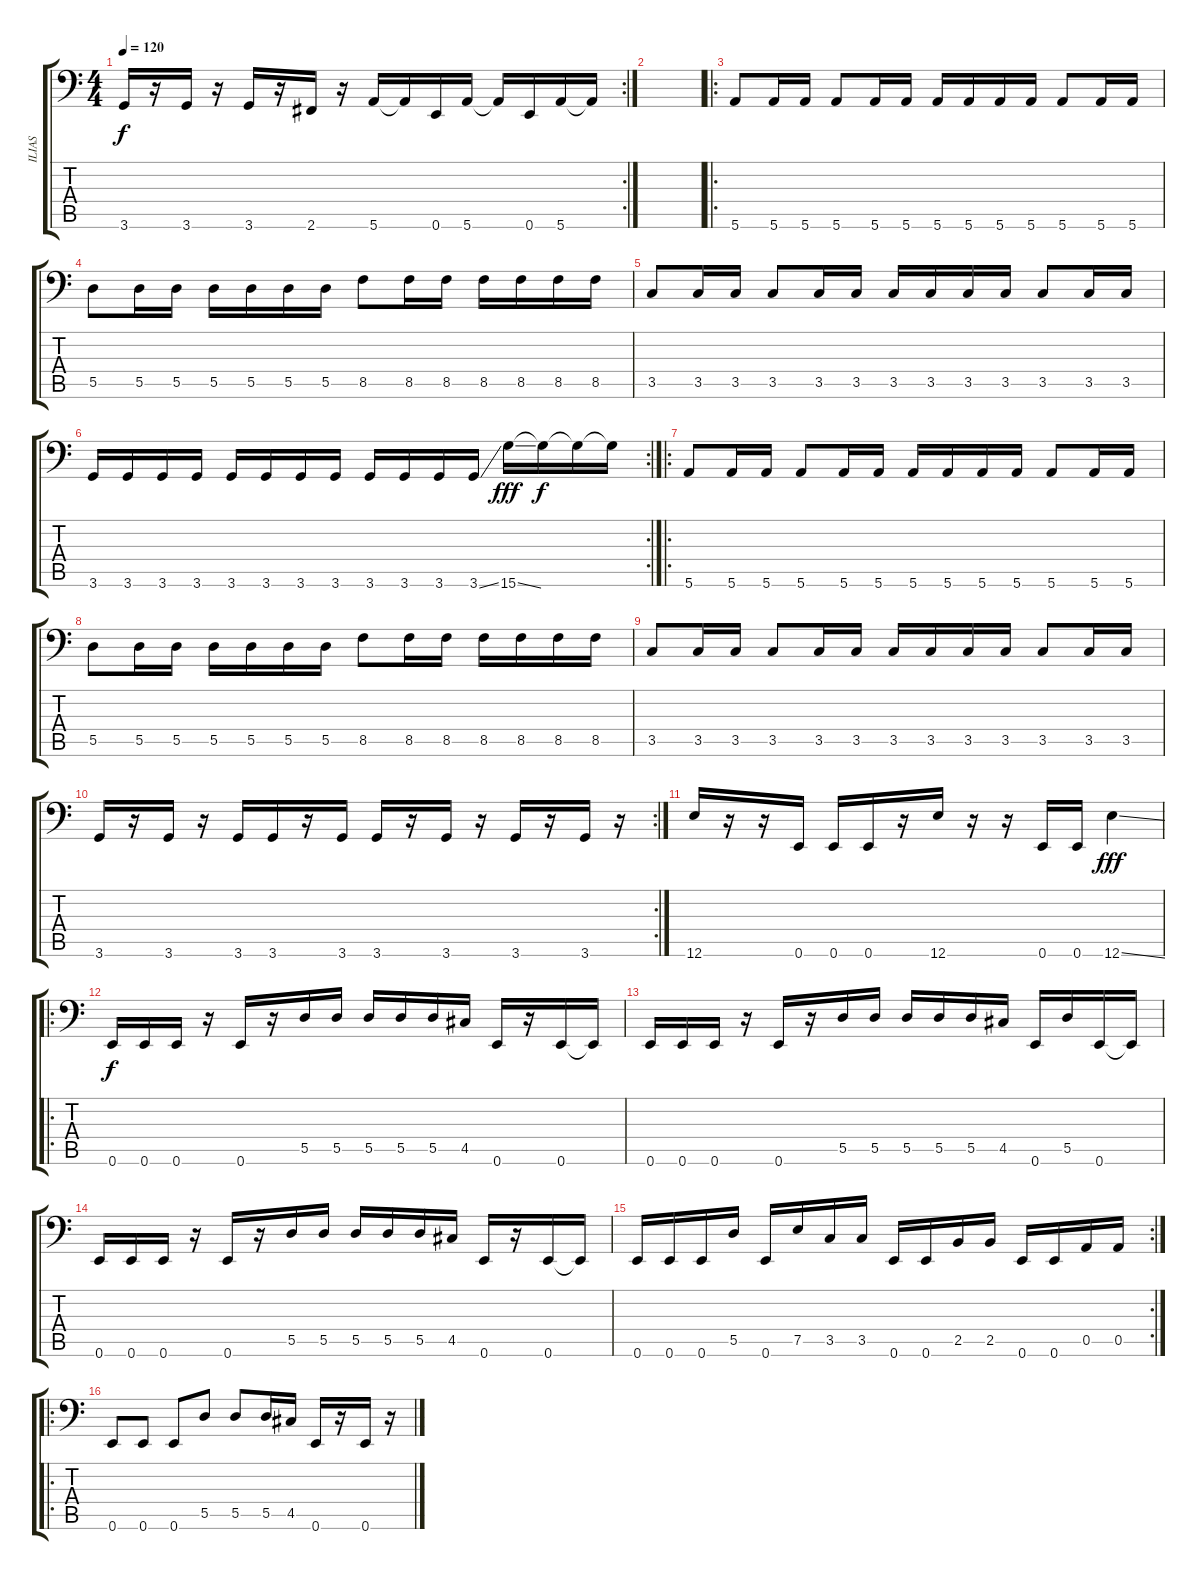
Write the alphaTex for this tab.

\track ("ILIAS" "ILIAS") {instrument electricbassfinger}
\staff {score tabs}
\tuning (E3 B2 G2 D2 A1 E1) {hide}
\rc 2
\ts (4 4)
\tempo 120
\clef f4
\ks c
3.6.16{dy f} r.16 3.6.16 r.16 3.6.16 r.16 2.6.16 r.16 5.6.16 5.6{t}.16 0.6.16 5.6.16 5.6{t}.16 0.6.16 5.6.16 5.6{t}.16 |
|
\ro
5.6.8 5.6.16 5.6.16 5.6.8 5.6.16 5.6.16 5.6.16 5.6.16 5.6.16 5.6.16 5.6.8 5.6.16 5.6.16 |
5.5.8 5.5.16 5.5.16 5.5.16 5.5.16 5.5.16 5.5.16 8.5.8 8.5.16 8.5.16 8.5.16 8.5.16 8.5.16 8.5.16 |
3.5.8 3.5.16 3.5.16 3.5.8 3.5.16 3.5.16 3.5.16 3.5.16 3.5.16 3.5.16 3.5.8 3.5.16 3.5.16 |
\rc 2
3.6.16 3.6.16 3.6.16 3.6.16 3.6.16 3.6.16 3.6.16 3.6.16 3.6.16 3.6.16 3.6.16 3.6{ss}.16 15.6{ss}.16{dy fff} 15.6{t}.16{dy f} 15.6{t}.16 15.6{t}.16 |
\ro
5.6.8 5.6.16 5.6.16 5.6.8 5.6.16 5.6.16 5.6.16 5.6.16 5.6.16 5.6.16 5.6.8 5.6.16 5.6.16 |
5.5.8 5.5.16 5.5.16 5.5.16 5.5.16 5.5.16 5.5.16 8.5.8 8.5.16 8.5.16 8.5.16 8.5.16 8.5.16 8.5.16 |
3.5.8 3.5.16 3.5.16 3.5.8 3.5.16 3.5.16 3.5.16 3.5.16 3.5.16 3.5.16 3.5.8 3.5.16 3.5.16 |
\rc 2
3.6.16 r.16 3.6.16 r.16 3.6.16 3.6.16 r.16 3.6.16 3.6.16 r.16 3.6.16 r.16 3.6.16 r.16 3.6.16 r.16 |
12.6.16 r.16 r.16 0.6.16 0.6.16 0.6.16 r.16 12.6.16 r.16 r.16 0.6.16 0.6.16 12.6{ss}.4{dy fff} |
\ro
0.6.16{dy f} 0.6.16 0.6.16 r.16 0.6.16 r.16 5.5.16 5.5.16 5.5.16 5.5.16 5.5.16 4.5.16 0.6.16 r.16 0.6.16 0.6{t}.16 |
0.6.16 0.6.16 0.6.16 r.16 0.6.16 r.16 5.5.16 5.5.16 5.5.16 5.5.16 5.5.16 4.5.16 0.6.16 5.5.16 0.6.16 0.6{t}.16 |
0.6.16 0.6.16 0.6.16 r.16 0.6.16 r.16 5.5.16 5.5.16 5.5.16 5.5.16 5.5.16 4.5.16 0.6.16 r.16 0.6.16 0.6{t}.16 |
\rc 2
0.6.16 0.6.16 0.6.16 5.5.16 0.6.16 7.5.16 3.5.16 3.5.16 0.6.16 0.6.16 2.5.16 2.5.16 0.6.16 0.6.16 0.5.16 0.5.16 |
\ro
0.6.8 0.6.8 0.6.8 5.5.8 5.5.8 5.5.16 4.5.16 0.6.16 r.16 0.6.16 r.16
